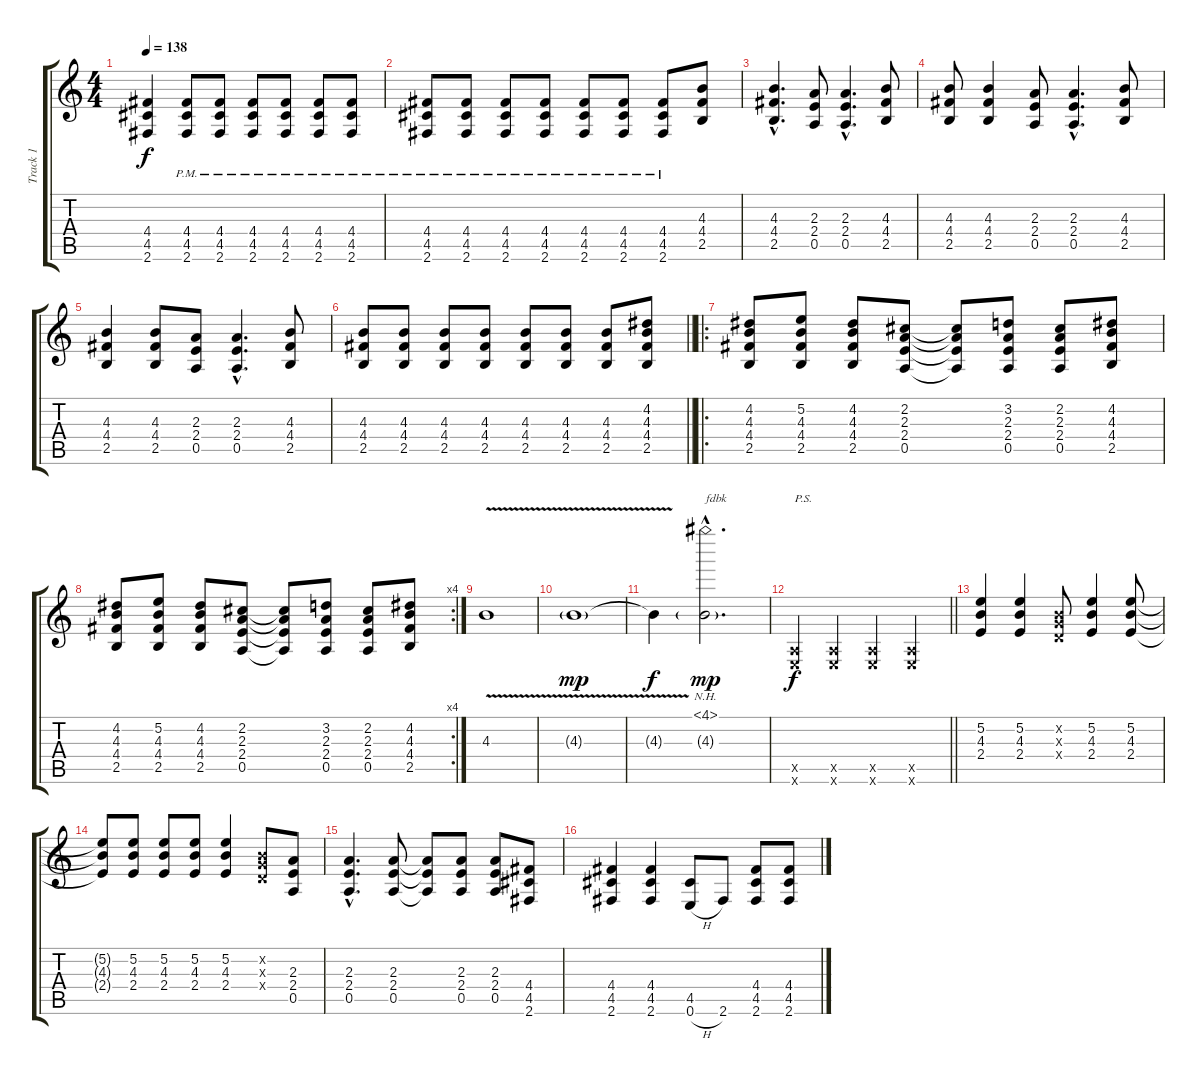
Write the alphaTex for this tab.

\track ("Track 1" "Track 1") {instrument distortionguitar}
\staff {score tabs}
\tuning (E4 B3 G3 D3 A2 E2) {hide}
\ts (4 4)
\tempo 138
\clef g2
\ks c
(4.4 4.5 2.6).4{dy f} (4.4{pm} 4.5{pm} 2.6{pm}).8 (4.4{pm} 4.5{pm} 2.6{pm}).8 (4.4{pm} 4.5{pm} 2.6{pm}).8 (4.4{pm} 4.5{pm} 2.6{pm}).8 (4.4{pm} 4.5{pm} 2.6{pm}).8 (4.4{pm} 4.5{pm} 2.6{pm}).8 |
(4.4{pm} 4.5{pm} 2.6{pm}).8 (4.4{pm} 4.5{pm} 2.6{pm}).8 (4.4{pm} 4.5{pm} 2.6{pm}).8 (4.4{pm} 4.5{pm} 2.6{pm}).8 (4.4{pm} 4.5{pm} 2.6{pm}).8 (4.4{pm} 4.5{pm} 2.6{pm}).8 (4.4{pm} 4.5{pm} 2.6{pm}).8 (4.3 4.4 2.5).8 |
(4.3{hac} 4.4{hac} 2.5{hac}).4{d} (2.3 2.4 0.5).8 (2.3{hac} 2.4{hac} 0.5{hac}).4{d} (4.3 4.4 2.5).8 |
(4.3 4.4 2.5).8 (4.3 4.4 2.5).4 (2.3 2.4 0.5).8 (2.3{hac} 2.4{hac} 0.5{hac}).4{d} (4.3 4.4 2.5).8 |
(4.3 4.4 2.5).4 (4.3 4.4 2.5).8 (2.3 2.4 0.5).8 (2.3{hac} 2.4{hac} 0.5{hac}).4{d} (4.3 4.4 2.5).8 |
\barLineRight lightlight
(4.3 4.4 2.5).8 (4.3 4.4 2.5).8 (4.3 4.4 2.5).8 (4.3 4.4 2.5).8 (4.3 4.4 2.5).8 (4.3 4.4 2.5).8 (4.3 4.4 2.5).8 (4.2 4.3 4.4 2.5).8 |
\ro
(4.2 4.3 4.4 2.5).8 (5.2 4.3 4.4 2.5).8 (4.2 4.3 4.4 2.5).8 (2.2 2.3 2.4 0.5).8 (2.2{t} 2.3{t} 2.4{t} 0.5{t}).8 (3.2 2.3 2.4 0.5).8 (2.2 2.3 2.4 0.5).8 (4.2 4.3 4.4 2.5).8 |
\rc 4
(4.2 4.3 4.4 2.5).8 (5.2 4.3 4.4 2.5).8 (4.2 4.3 4.4 2.5).8 (2.2 2.3 2.4 0.5).8 (2.2{t} 2.3{t} 2.4{t} 0.5{t}).8 (3.2 2.3 2.4 0.5).8 (2.2 2.3 2.4 0.5).8 (4.2 4.3 4.4 2.5).8 |
4.3{v}.1 |
4.3{v g}.1{dy mp} |
4.3{t}.4{dy f} (4.1{nh hac} 4.3{g hac}).2{d txt "fdbk" dy mp} |
\barLineRight lightlight
(0.5{x} 0.6{x}).4{txt "P.S." dy f} (0.5{x} 0.6{x}).4 (0.5{x} 0.6{x}).4 (0.5{x} 0.6{x}).4 |
(5.2 4.3 2.4).4 (5.2 4.3 2.4).4 (0.2{x} 0.3{x} 0.4{x}).8 (5.2 4.3 2.4).4 (5.2 4.3 2.4).8 |
(5.2{t} 4.3{t} 2.4{t}).8 (5.2 4.3 2.4).8 (5.2 4.3 2.4).8 (5.2 4.3 2.4).8 (5.2 4.3 2.4).4 (0.2{x} 0.3{x} 0.4{x}).8 (2.3 2.4 0.5).8 |
(2.3{hac} 2.4{hac} 0.5{hac}).4{d} (2.3 2.4 0.5).8 (2.3{t} 2.4{t} 0.5{t}).8 (2.3 2.4 0.5).8 (2.3 2.4 0.5).8 (4.4 4.5 2.6).8 |
(4.4 4.5 2.6).4 (4.4 4.5 2.6).4 (4.5 0.6{h}).8 2.6.8 (4.4 4.5 2.6).8 (4.4 4.5 2.6).8
